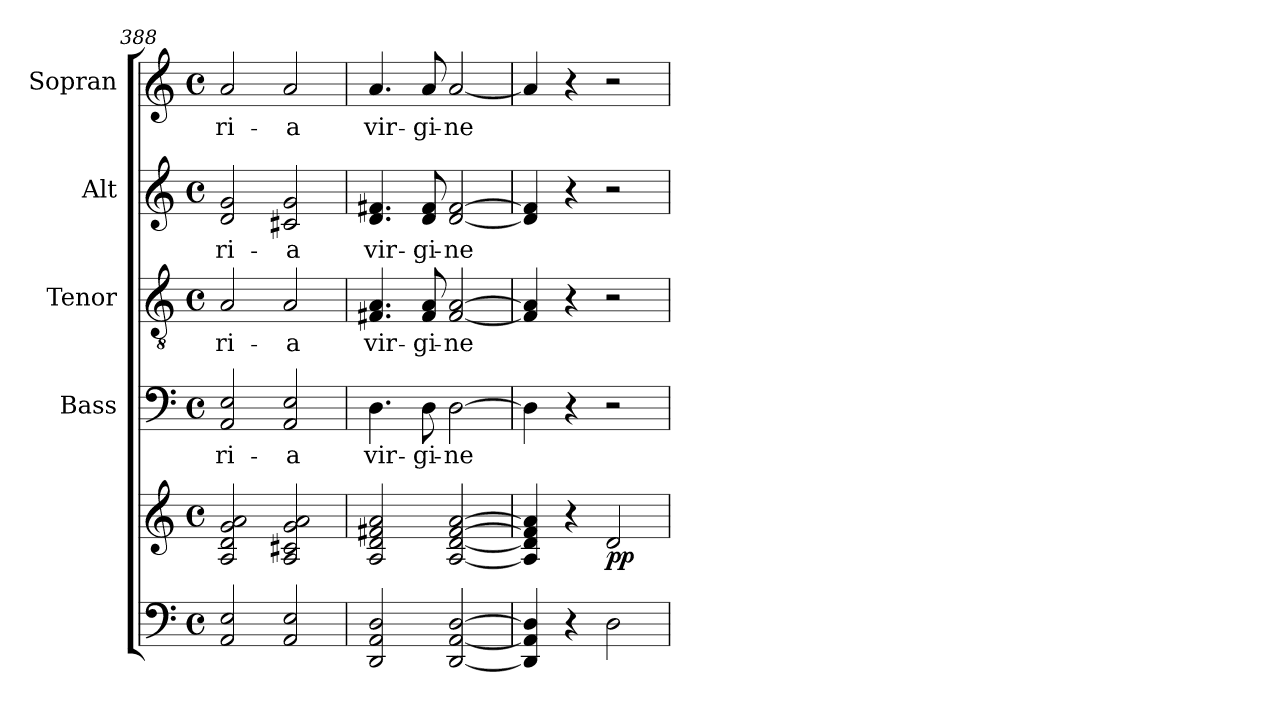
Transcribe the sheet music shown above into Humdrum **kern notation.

**kern	**kern	**dynam	**kern	**text	**kern	**text	**kern	**text	**kern	**text
*part5	*part5	*part5	*part4	*part4	*part3	*part3	*part2	*part2	*part1	*part1
*staff6	*staff5	*staff5/6	*staff4	*staff4	*staff3	*staff3	*staff2	*staff2	*staff1	*staff1
*	*	*	*I"Bass	*	*I"Tenor	*	*I"Alt	*	*I"Sopran	*
*	*	*	*I'B.	*	*I'T.	*	*I'A.	*	*I'S.	*
*clefF4	*clefG2	*	*clefF4	*	*clefGv2	*	*clefG2	*	*clefG2	*
*k[]	*k[]	*	*k[]	*	*k[]	*	*k[]	*	*k[]	*
*C:	*C:	*	*C:	*	*C:	*	*C:	*	*C:	*
*M4/4	*M4/4	*	*M4/4	*	*M4/4	*	*M4/4	*	*M4/4	*
*met(c)	*met(c)	*	*met(c)	*	*met(c)	*	*met(c)	*	*met(c)	*
=388	=388	=388	=388	=388	=388	=388	=388	=388	=388	=388
!	!	!	!	!LO:LY:b	!	!LO:LY:b	!	!LO:LY:b	!	!LO:LY:b
2AA/ 2E/	2A/ 2d/ 2g/ 2a/	.	2AA/ 2E/	-ri-	2A/	-ri-	2d/ 2g/	-ri-	2a/	-ri-
!	!	!	!	!LO:LY:b	!	!LO:LY:b	!	!LO:LY:b	!	!LO:LY:b
2AA/ 2E/	2A/ 2c#X/ 2g/ 2a/	.	2AA/ 2E/	-a	2A/	-a	2c#X/ 2g/	-a	2a/	-a
!!LO:LB:g=z
=389	=389	=389	=389	=389	=389	=389	=389	=389	=389	=389
!	!	!	!	!LO:LY:b	!	!LO:LY:b	!	!LO:LY:b	!	!LO:LY:b
2DD/ 2AA/ 2D/	2A/ 2d/ 2f#X/ 2a/	.	4.D\	vir-	4.F#X/ 4.A/	vir-	4.d/ 4.f#X/	vir-	4.a/	vir-
!	!	!	!	!LO:LY:b	!	!LO:LY:b	!	!LO:LY:b	!	!LO:LY:b
.	.	.	8D\	-gi-	8F#/ 8A/	-gi-	8d/ 8f#/	-gi-	8a/	-gi-
!	!	!	!	!LO:LY:b	!	!LO:LY:b	!	!LO:LY:b	!	!LO:LY:b
[2DD/ [2AA/ [2D/	[2A/ [2d/ [2f#/ [2a/	.	[2D\	-ne	[2F#/ [2A/	-ne	[2d/ [2f#/	-ne	[2a/	-ne
=390	=390	=390	=390	=390	=390	=390	=390	=390	=390	=390
4DD/] 4AA/] 4D/]	4A/] 4d/] 4f#/] 4a/]	.	4D\]	.	4F#/] 4A/]	.	4d/] 4f#/]	.	4a/]	.
4r	4r	.	4r	.	4r	.	4r	.	4r	.
!	!	!LO:DY:b	!	!	!	!	!	!	!	!
2D\	2d/	pp	2r	.	2r	.	2r	.	2r	.
=	=	=	=	=	=	=	=	=	=	=
*-	*-	*-	*-	*-	*-	*-	*-	*-	*-	*-
